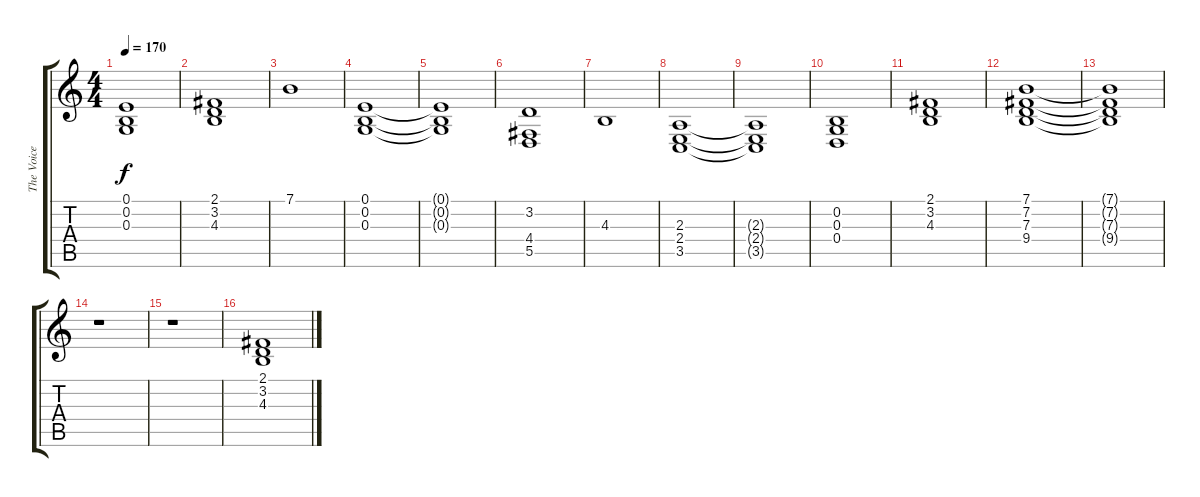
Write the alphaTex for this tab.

\track ("The Voice of The Music" "The Voice ") {instrument stringensemble1}
\staff {score tabs}
\tuning (E4 B3 G3 D3 A2 E2) {hide}
\ts (4 4)
\tempo 170
\clef g2
\ks c
(0.1{t} 0.2{t} 0.3{t}).1{dy f} |
(2.1 3.2 4.3).1 |
7.1.1 |
(0.1 0.2 0.3).1 |
(0.1{t} 0.2{t} 0.3{t}).1 |
(3.2 4.4 5.5).1 |
4.3.1 |
(2.3 2.4 3.5).1 |
(2.3{t} 2.4{t} 3.5{t}).1 |
(0.2 0.3 0.4).1 |
(2.1 3.2 4.3).1 |
(7.1 7.2 7.3 9.4).1 |
(7.1{t} 7.2{t} 7.3{t} 9.4{t}).1 |
r.1 |
r.1 |
(2.1 3.2 4.3).1
